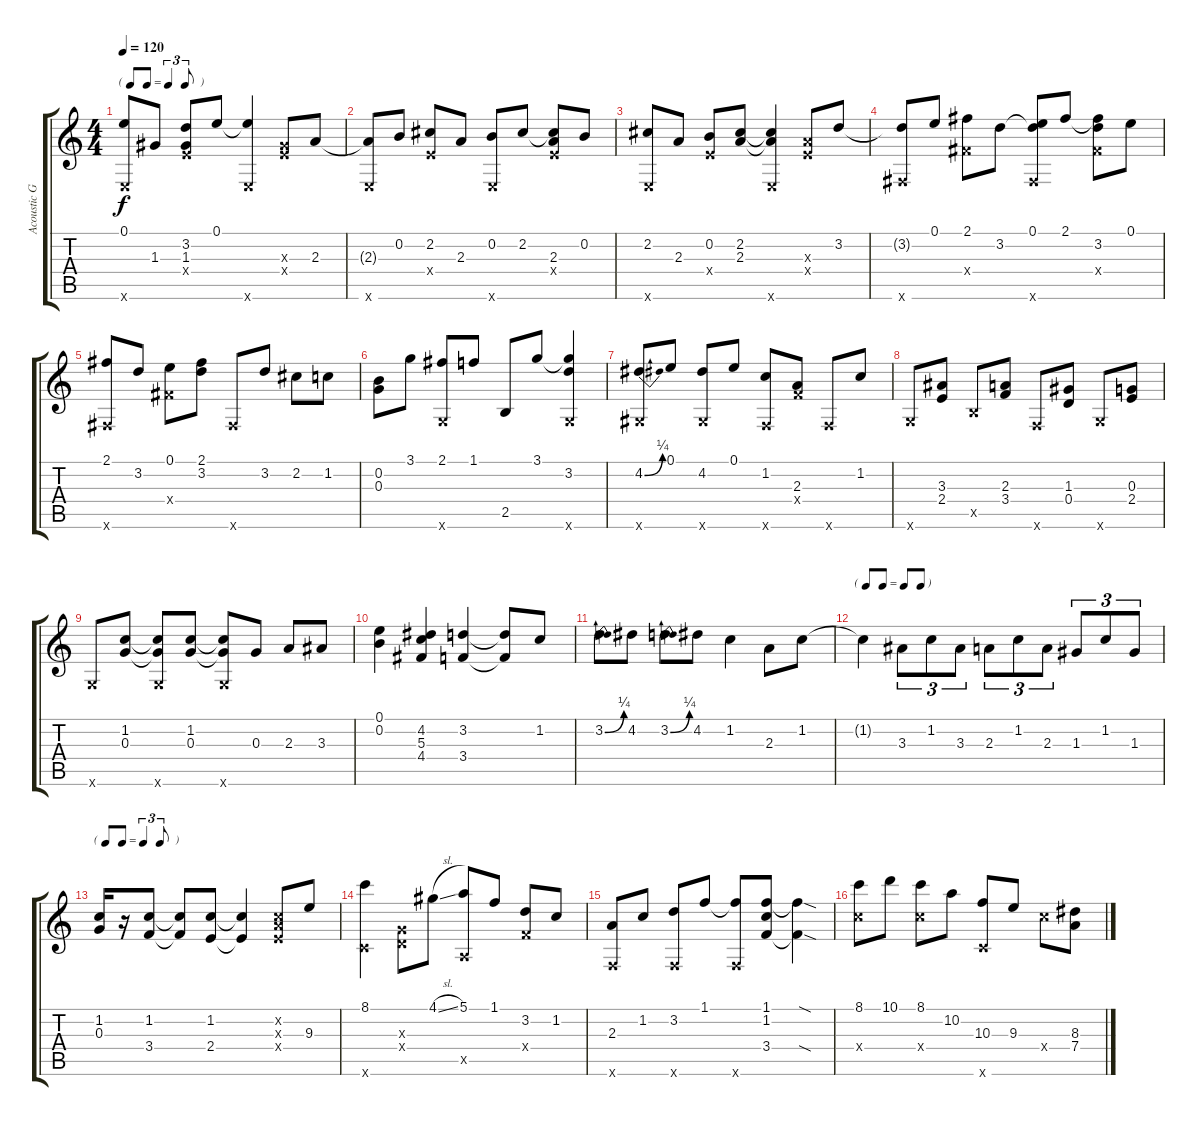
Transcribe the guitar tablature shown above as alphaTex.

\track ("Acoustic Guitar " "Acoustic G") {instrument acousticguitarsteel}
\staff {score tabs}
\tuning (E4 B3 G3 D3 A2 E2) {hide}
\ts (4 4)
\tf triplet8th
\tempo 120
\clef g2
\ks c
(0.1 0.6{x}).8{dy f} 1.3.8 (3.2 1.3 2.4{x}).8 0.1.8 (0.1{t} 0.6{x}).4 (1.3{x} 2.4{x}).8 2.3.8 |
(2.3{t} 0.6{x}).8 0.2.8 (2.2 2.4{x}).8 2.3.8 (0.2 0.6{x}).8 2.2.8 (2.2{t} 2.3 2.4{x}).8 0.2.8 |
(2.2 0.6{x}).8 2.3.8 (0.2 2.4{x}).8 (2.2 2.3).8 (2.2{t} 2.3{t} 0.6{x}).4 (2.3{x} 2.4{x}).8 3.2.8 |
(3.2{t} 2.6{x}).8 0.1.8 (2.1 4.4{x}).8 3.2.8 (0.1 3.2{t} 2.6{x}).8 2.1.8 (2.1{t} 3.2 4.4{x}).8 0.1.8 |
(2.1 2.6{x}).8 3.2.8 (0.1 4.4{x}).8 (2.1 3.2).8 2.6{x}.8 3.2.8 2.2.8 1.2.8 |
(0.2 0.3).8 3.1.8 (2.1 3.6{x}).8 1.1.8 2.5.8 3.1.8 (3.1{t} 3.2 3.6{x}).4 |
(4.2{be (bend 0 0 60 1)} 4.6{x}).8 0.1.8 (4.2 4.6{x}).8 0.1.8 (1.2 1.6{x}).8 (2.3 3.4{x}).8 1.6{x}.8 1.2.8 |
3.6{x}.8 (3.3 2.4).8 2.5{x}.8 (2.3 3.4).8 1.6{x}.8 (1.3 0.4).8 3.6{x}.8 (0.3 2.4).8 |
3.6{x}.8 (1.2 0.3).8 (1.2{t} 0.3{t} 3.6{x}).8 (1.2 0.3).8 (1.2{t} 0.3{t} 3.6{x}).8 0.3.8 2.3.8 3.3.8 |
(0.1 0.2).4 (4.2 5.3 4.4).4 (3.2 3.4).4 (3.2{t} 3.4{t}).8 1.2.8 |
3.2{be (bend 0 0 60 1)}.8 4.2.8 3.2{be (bend 0 0 60 1)}.8 4.2.8 1.2.4 2.3.8 1.2.8 |
\tf none
1.2{t}.4 3.3.8{tu (3 2)} 1.2.8{tu (3 2)} 3.3.8{tu (3 2)} 2.3.8{tu (3 2)} 1.2.8{tu (3 2)} 2.3.8{tu (3 2)} 1.3.8{tu (3 2)} 1.2.8{tu (3 2)} 1.3.8{tu (3 2)} |
\tf triplet8th
(1.2 0.3).16 r.16 (1.2 3.4).8 (1.2{t} 3.4{t}).8 (1.2 2.4).8 (1.2{t} 2.4{t}).4 (1.2{x} 2.3{x} 2.4{x}).8 9.3.8 |
(8.1 8.6{x}).4 (0.3{x} 0.4{x}).8 4.1{sl}.8 (5.1 0.5{x}).8 1.1.8 (3.2 3.4{x}).8 1.2.8 |
(2.3 1.6{x}).8 1.2.8 (3.2 1.6{x}).8 1.1.8 (1.1{t} 1.6{x}).8 (1.1 1.2 3.4).8 (1.1{sod t} 3.4{sod t}).4 |
(8.1 10.4{x}).8 10.1.8 (8.1 10.4{x}).8 10.2.8 (10.3 8.6{x}).8 9.3.8 10.4{x}.8 (8.3 7.4).8
